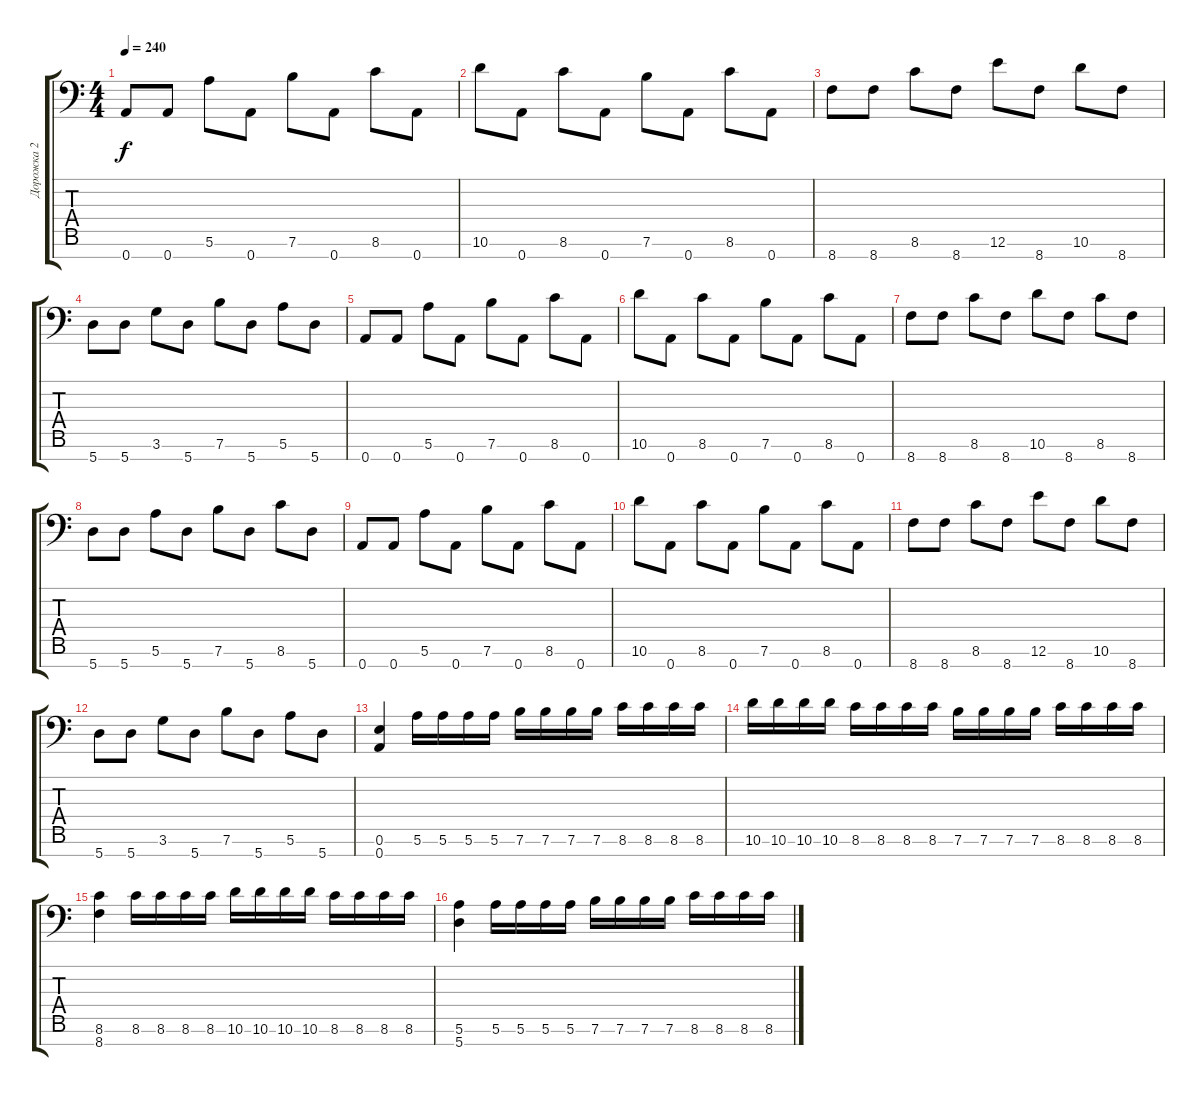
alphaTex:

\track ("Дорожка 2" "Дорожка 2") {instrument distortionguitar}
\staff {score tabs}
\tuning (E4 B3 G3 D3 A2 E2 A1) {hide}
\ts (4 4)
\tempo 240
\clef f4
\ks c
0.7.8{dy f} 0.7.8 5.6.8 0.7.8 7.6.8 0.7.8 8.6.8 0.7.8 |
10.6.8 0.7.8 8.6.8 0.7.8 7.6.8 0.7.8 8.6.8 0.7.8 |
8.7.8 8.7.8 8.6.8 8.7.8 12.6.8 8.7.8 10.6.8 8.7.8 |
5.7.8 5.7.8 3.6.8 5.7.8 7.6.8 5.7.8 5.6.8 5.7.8 |
0.7.8 0.7.8 5.6.8 0.7.8 7.6.8 0.7.8 8.6.8 0.7.8 |
10.6.8 0.7.8 8.6.8 0.7.8 7.6.8 0.7.8 8.6.8 0.7.8 |
8.7.8 8.7.8 8.6.8 8.7.8 10.6.8 8.7.8 8.6.8 8.7.8 |
5.7.8 5.7.8 5.6.8 5.7.8 7.6.8 5.7.8 8.6.8 5.7.8 |
0.7.8 0.7.8 5.6.8 0.7.8 7.6.8 0.7.8 8.6.8 0.7.8 |
10.6.8 0.7.8 8.6.8 0.7.8 7.6.8 0.7.8 8.6.8 0.7.8 |
8.7.8 8.7.8 8.6.8 8.7.8 12.6.8 8.7.8 10.6.8 8.7.8 |
5.7.8 5.7.8 3.6.8 5.7.8 7.6.8 5.7.8 5.6.8 5.7.8 |
(0.6 0.7).4 5.6.16 5.6.16 5.6.16 5.6.16 7.6.16 7.6.16 7.6.16 7.6.16 8.6.16 8.6.16 8.6.16 8.6.16 |
10.6.16 10.6.16 10.6.16 10.6.16 8.6.16 8.6.16 8.6.16 8.6.16 7.6.16 7.6.16 7.6.16 7.6.16 8.6.16 8.6.16 8.6.16 8.6.16 |
(8.6 8.7).4 8.6.16 8.6.16 8.6.16 8.6.16 10.6.16 10.6.16 10.6.16 10.6.16 8.6.16 8.6.16 8.6.16 8.6.16 |
(5.6 5.7).4 5.6.16 5.6.16 5.6.16 5.6.16 7.6.16 7.6.16 7.6.16 7.6.16 8.6.16 8.6.16 8.6.16 8.6.16
